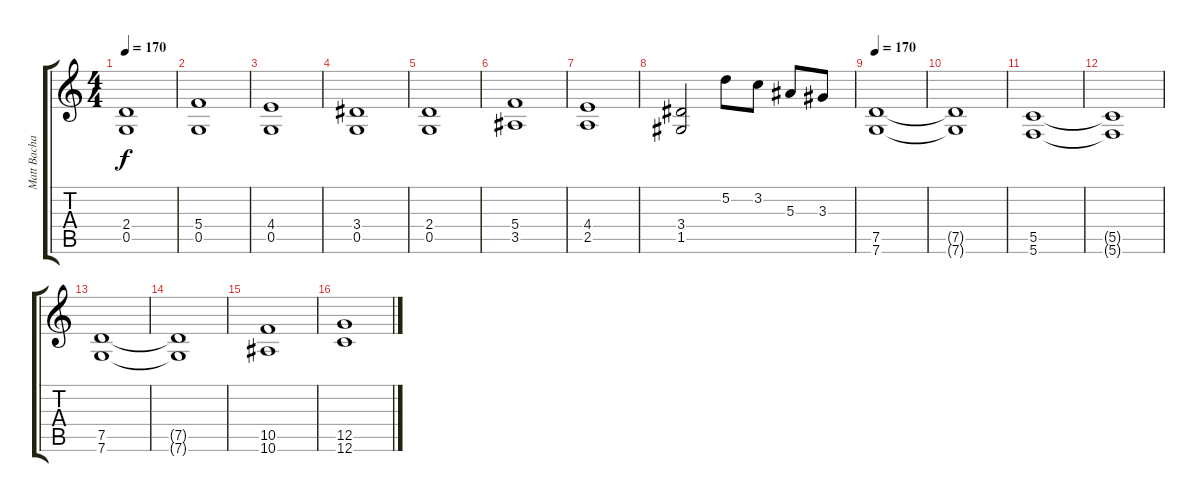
\track ("Matt Bachand" "Matt Bacha") {instrument distortionguitar}
\staff {score tabs}
\tuning (D4 A3 F3 C3 G2 C2) {hide}
\ts (4 4)
\tempo 170
\clef g2
\ks c
(2.4 0.5).1{dy f} |
(5.4 0.5).1 |
(4.4 0.5).1 |
(3.4 0.5).1 |
(2.4 0.5).1 |
(5.4 3.5).1 |
(4.4 2.5).1 |
(3.4 1.5).2 5.2.8 3.2.8 5.3.8 3.3.8 |
\tempo 170
(7.5 7.6).1 |
(7.5{t} 7.6{t}).1 |
(5.5 5.6).1 |
(5.5{t} 5.6{t}).1 |
(7.5 7.6).1 |
(7.5{t} 7.6{t}).1 |
(10.5 10.6).1 |
(12.5 12.6).1
